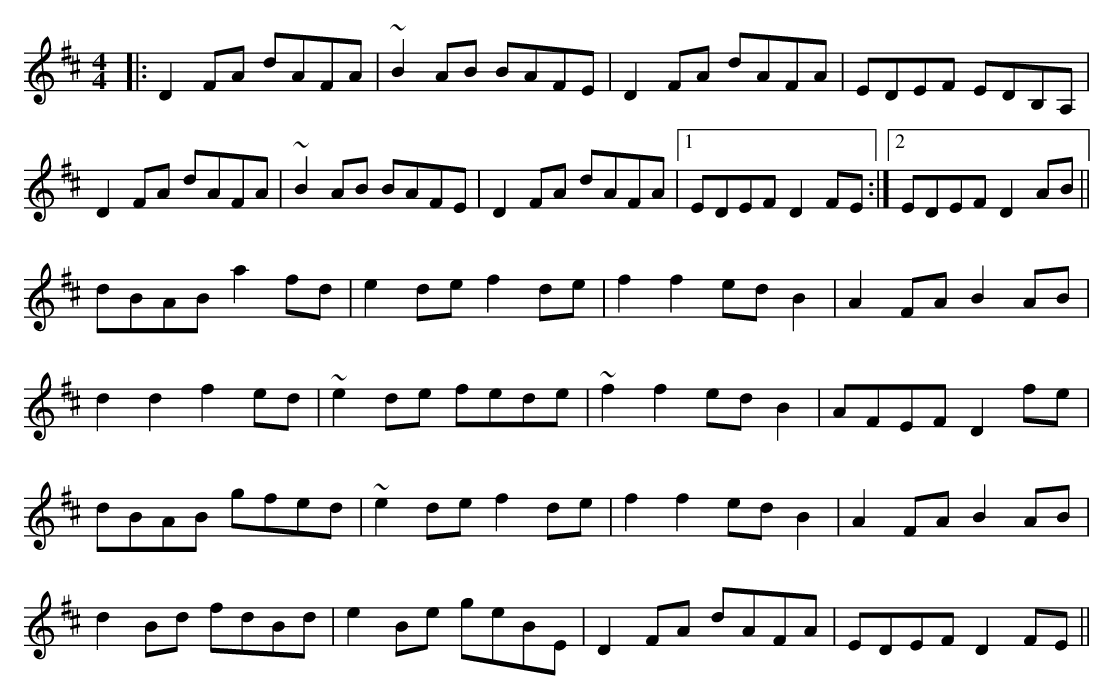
X:1
M:4/4
K:D
|:D2FA dAFA|~B2AB BAFE|D2FA dAFA|EDEF EDB,A,|
D2FA dAFA|~B2AB BAFE|D2FA dAFA|1 EDEF D2 FE:|2 EDEF D2 AB||
dBAB a2fd|e2de f2de|f2f2 edB2|A2FA B2AB|
d2d2 f2ed|~e2de fede|~f2f2 edB2|AFEF D2 fe|
dBAB gfed|~e2de f2de|f2f2 edB2|A2FA B2AB|
d2Bd fdBd|e2Be geBE|D2FA dAFA|EDEF D2 FE||
